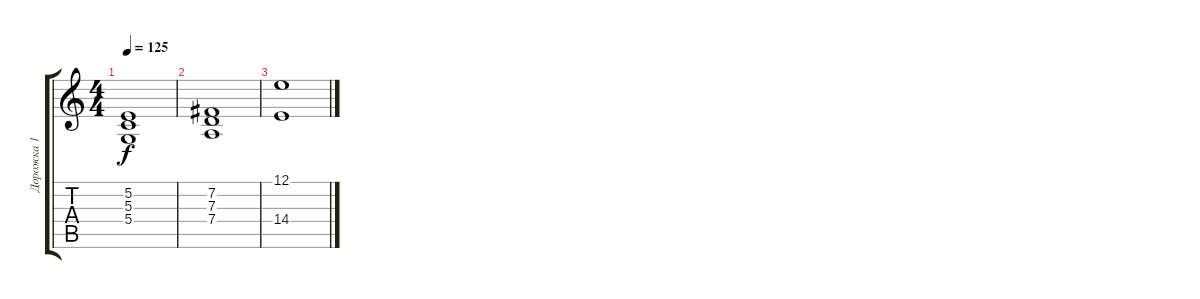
\track ("Дорожка 1" "Дорожка 1") {instrument stringensemble1}
\staff {score tabs}
\tuning (E4 B3 G3 D3 A2 E2) {hide}
\ts (4 4)
\tempo 125
\clef g2
\ks c
(5.2 5.3 5.4).1{dy f} |
(7.2 7.3 7.4).1 |
(12.1 14.4).1
